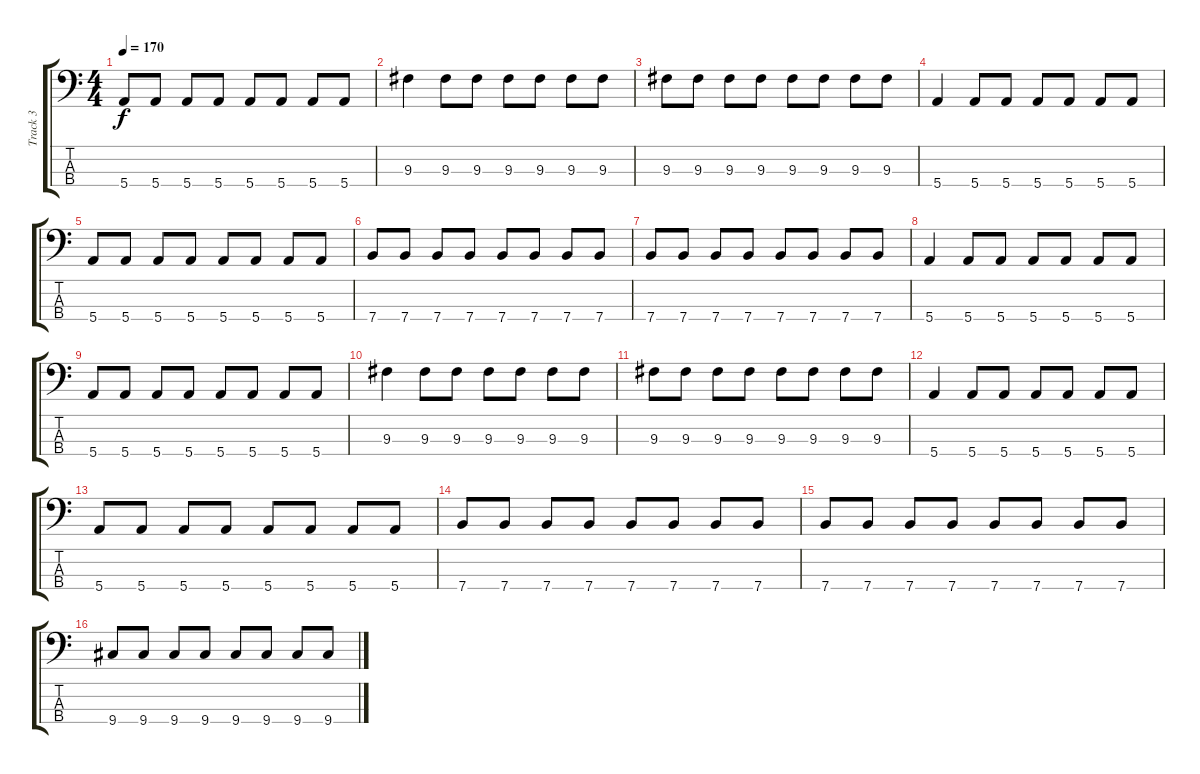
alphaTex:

\track ("Track 3" "Track 3") {instrument electricbassfinger}
\staff {score tabs}
\tuning (G2 D2 A1 E1) {hide}
\ts (4 4)
\tempo 170
\clef f4
\ks c
5.4.8{dy f} 5.4.8 5.4.8 5.4.8 5.4.8 5.4.8 5.4.8 5.4.8 |
9.3.4 9.3.8 9.3.8 9.3.8 9.3.8 9.3.8 9.3.8 |
9.3.8 9.3.8 9.3.8 9.3.8 9.3.8 9.3.8 9.3.8 9.3.8 |
5.4.4 5.4.8 5.4.8 5.4.8 5.4.8 5.4.8 5.4.8 |
5.4.8 5.4.8 5.4.8 5.4.8 5.4.8 5.4.8 5.4.8 5.4.8 |
7.4.8 7.4.8 7.4.8 7.4.8 7.4.8 7.4.8 7.4.8 7.4.8 |
7.4.8 7.4.8 7.4.8 7.4.8 7.4.8 7.4.8 7.4.8 7.4.8 |
5.4.4 5.4.8 5.4.8 5.4.8 5.4.8 5.4.8 5.4.8 |
5.4.8 5.4.8 5.4.8 5.4.8 5.4.8 5.4.8 5.4.8 5.4.8 |
9.3.4 9.3.8 9.3.8 9.3.8 9.3.8 9.3.8 9.3.8 |
9.3.8 9.3.8 9.3.8 9.3.8 9.3.8 9.3.8 9.3.8 9.3.8 |
5.4.4 5.4.8 5.4.8 5.4.8 5.4.8 5.4.8 5.4.8 |
5.4.8 5.4.8 5.4.8 5.4.8 5.4.8 5.4.8 5.4.8 5.4.8 |
7.4.8 7.4.8 7.4.8 7.4.8 7.4.8 7.4.8 7.4.8 7.4.8 |
7.4.8 7.4.8 7.4.8 7.4.8 7.4.8 7.4.8 7.4.8 7.4.8 |
9.4.8 9.4.8 9.4.8 9.4.8 9.4.8 9.4.8 9.4.8 9.4.8
